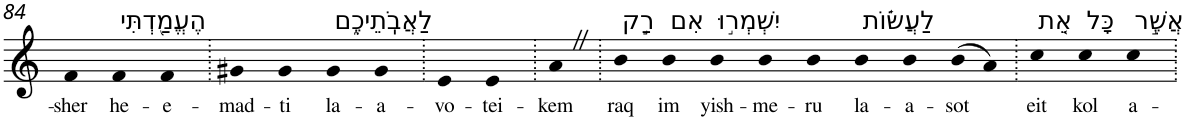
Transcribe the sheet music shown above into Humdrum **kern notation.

**kern	**text
*part1	*part1
*staff1	*staff1
*I"Piano	*
*I'Pno	*
!!LO:PB:g=z
*clefG2	*
*k[]	*
=84	=84
!	!LO:LY:b
4f	-sher
!LO:TX:a:t=הֶעֱמַ֖דְתִּי	!
!	!LO:LY:b
4f	he-
!	!LO:LY:b
4f	-e-
=85.	=85.
!	!LO:LY:b
4g#X	-mad-
!	!LO:LY:b
4g#	-ti
!LO:TX:a:t=לַאֲבֹֽתֵיכֶ֑ם	!
!	!LO:LY:b
4g#	la-
!	!LO:LY:b
4g#	-a-
=86.	=86.
!	!LO:LY:b
4e	-vo-
!	!LO:LY:b
4e	-tei-
=87.	=87.
!	!LO:LY:b
4aZ	-kem
=88.	=88.
!LO:TX:a:t=רַ֣ק	!
!	!LO:LY:b
4b	raq
!LO:TX:a:t=אִם	!
!	!LO:LY:b
4b	im
!LO:TX:a:t=יִשְׁמְר֣וּ	!
!	!LO:LY:b
4b	yish-
!	!LO:LY:b
4b	-me-
!	!LO:LY:b
4b	-ru
!LO:TX:a:t=לַעֲשׂ֗וֹת	!
!	!LO:LY:b
4b	la-
!	!LO:LY:b
4b	-a-
!	!LO:LY:b
(>8b	-sot
8a)	.
=89.	=89.
!LO:TX:a:t=אֵ֚ת	!
!	!LO:LY:b
4cc	eit
!LO:TX:a:t=כָּל	!
!	!LO:LY:b
4cc	kol
!LO:TX:a:t=אֲשֶׁ֣ר	!
!	!LO:LY:b
4cc	a-
=.	=.
*-	*-
